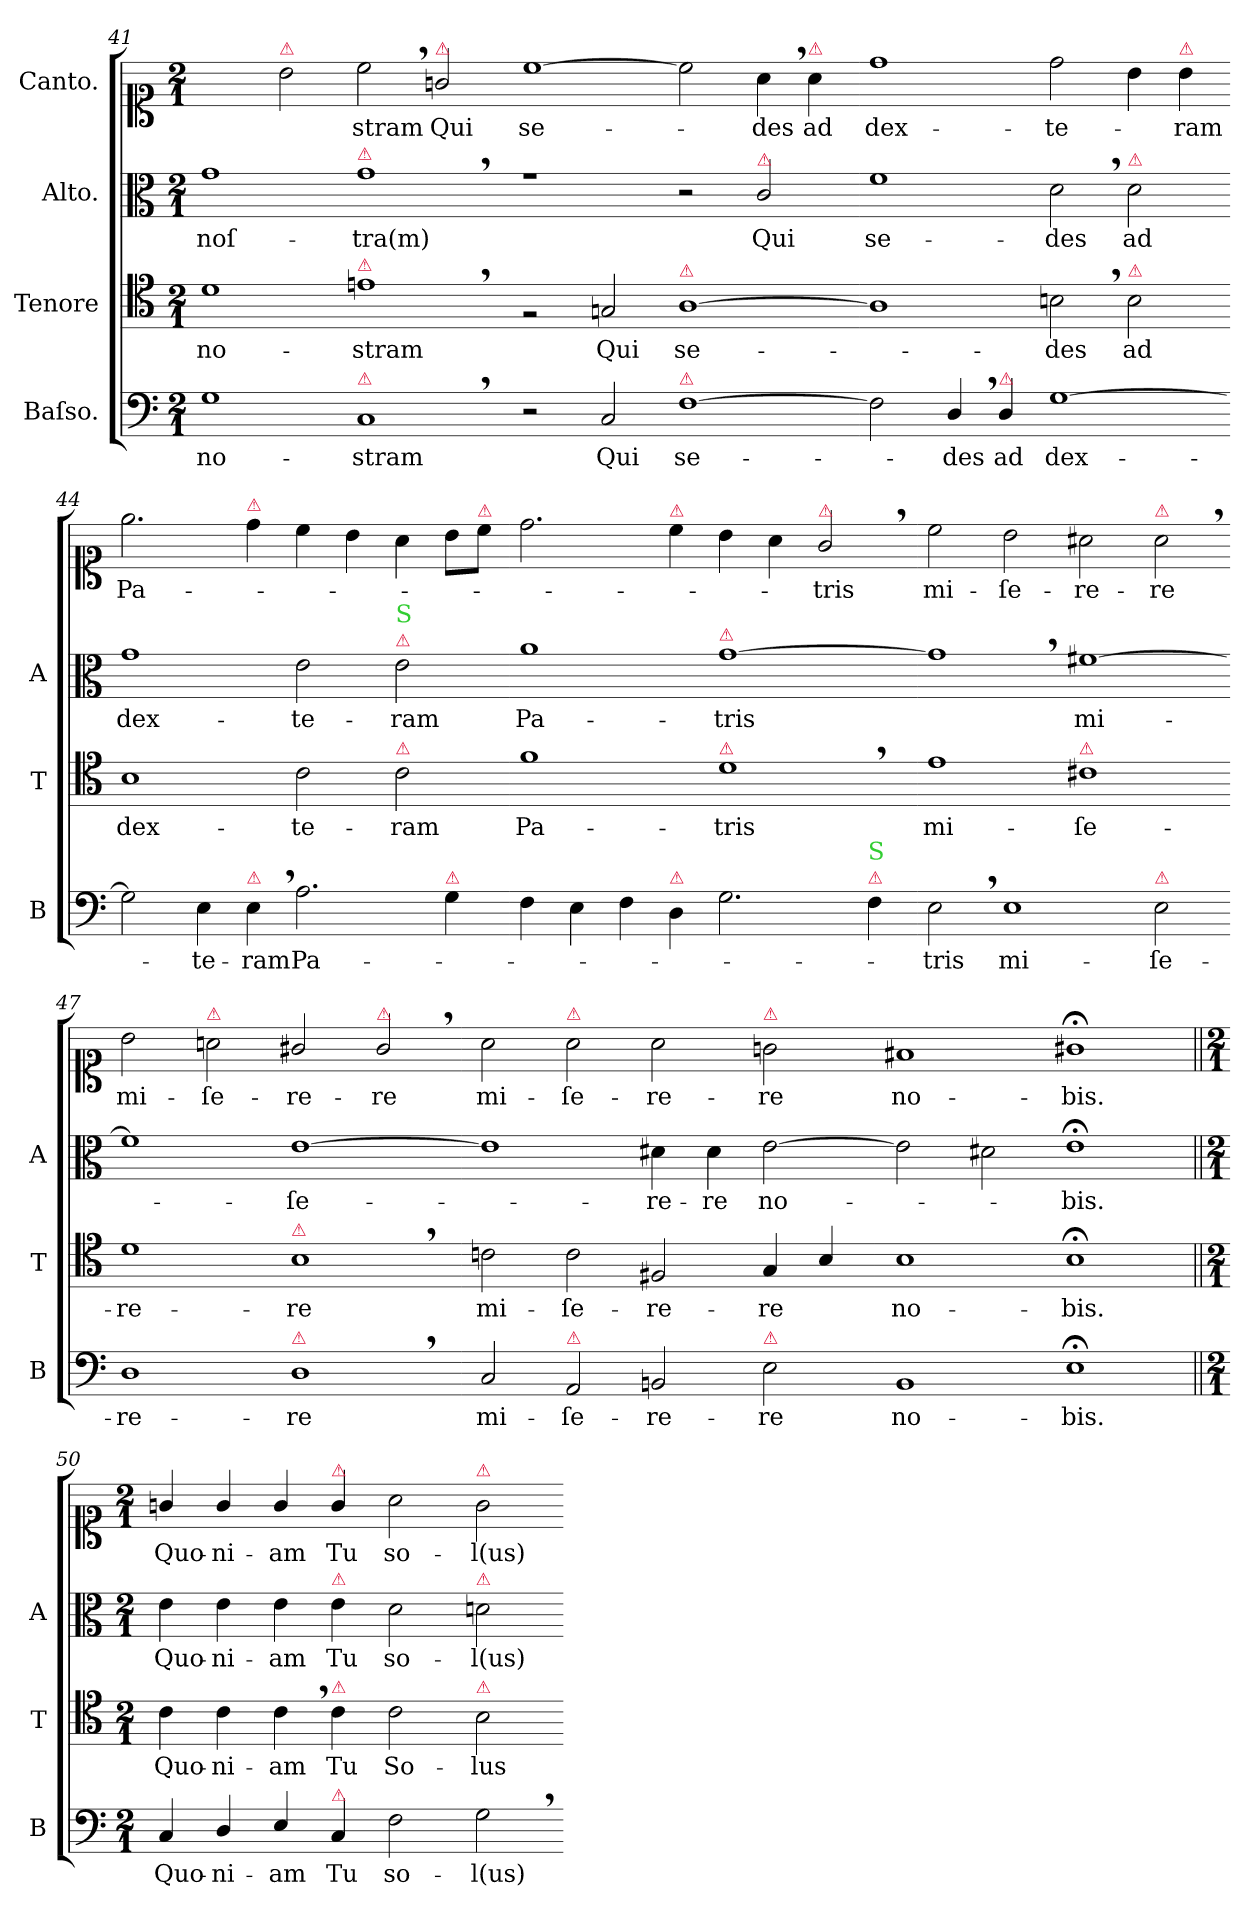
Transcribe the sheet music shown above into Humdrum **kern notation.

**kern	**text	**kern	**text	**kern	**text	**kern	**text
*part4	*part4	*part3	*part3	*part2	*part2	*part1	*part1
*staff4	*staff4	*staff3	*staff3	*staff2	*staff2	*staff1	*staff1
*I"Baſso.	*	*I"Tenore	*	*I"Alto.	*	*I"Canto.	*
*I'B	*	*I'T	*	*I'A	*	*	*
*clefF4	*	*clefC4	*	*clefC3	*	*clefC1	*
*k[]	*	*k[]	*	*k[]	*	*k[]	*
*M2/1	*	*M2/1	*	*M2/1	*	*M2/1	*
=41	=41	=41	=41	=41	=41	=41	=41
1G	no-	1d	no-	1g	noſ-	2ryy	.
!	!	!	!	!	!	!LO:TX:a:color=crimson:t=⚠	!
.	.	.	.	.	.	2b\	.
!	!	!	!	!LO:TX:a:color=crimson:t=⚠	!	!	!
!	!	!LO:TX:a:color=crimson:t=⚠	!	!	!	!	!
!LO:TX:a:color=crimson:t=⚠	!	!	!	!	!	!	!
1C,<	-stram	1en,<	-stram	1g,<	-tra(m)	2cc,<\	-stram
!	!	!	!	!	!	!LO:TX:a:color=crimson:t=⚠	!
.	.	.	.	.	.	2gn/	Qui
=42-	=42-	=42-	=42-	=42-	=42-	=42-	=42-
2r	.	2rF	.	1rg	.	[1cc	se-
2C/	Qui	2Gn/	Qui	.	.	.	.
!	!	!LO:TX:a:color=crimson:t=⚠	!	!	!	!	!
!LO:TX:a:color=crimson:t=⚠	!	!	!	!	!	!	!
[1F	se-	[1A	se-	2r	.	2cc]	.
!	!	!	!	!LO:TX:a:color=crimson:t=⚠	!	!	!
.	.	.	.	2c/	Qui	4a,<\	-des
!	!	!	!	!	!	!LO:TX:a:color=crimson:t=⚠	!
.	.	.	.	.	.	4a\	ad
=43-	=43-	=43-	=43-	=43-	=43-	=43-	=43-
2F\]	.	1A]	.	1f	se-	1dd	dex-
4D,</	-des	.	.	.	.	.	.
!LO:TX:a:color=crimson:t=⚠	!	!	!	!	!	!	!
4D/	ad	.	.	.	.	.	.
[1G	dex-	2Bn,<\	-des	2d,<\	-des	2dd\	-te-
!	!	!	!	!LO:TX:a:color=crimson:t=⚠	!	!	!
!	!	!LO:TX:a:color=crimson:t=⚠	!	!	!	!	!
.	.	2B\	ad	2d\	ad	4b\	.
!	!	!	!	!	!	!LO:TX:a:color=crimson:t=⚠	!
.	.	.	.	.	.	4b\	-ram
=44-	=44-	=44-	=44-	=44-	=44-	=44-	=44-
2G\]	.	1B	dex-	1g	dex-	2.ee\	Pa-
4E\	-te-	.	.	.	.	.	.
!	!	!	!	!	!	!LO:TX:a:color=crimson:t=⚠	!
!LO:TX:a:color=crimson:t=⚠	!	!	!	!	!	!	!
4E,<\	-ram	.	.	.	.	4dd\	.
2.A\	Pa-	2c\	-te-	2e\	-te-	4cc\	.
.	.	.	.	.	.	4b\	.
!	!	!	!	!LO:TX:a:color=crimson:t=⚠	!	!	!
!	!	!	!	!LO:TX:a:color=limegreen:t=S	!	!	!
!	!	!LO:TX:a:color=crimson:t=⚠	!	!	!	!	!
.	.	2c\	-ram	2e\	-ram	4a\	.
!LO:TX:a:color=crimson:t=⚠	!	!	!	!	!	!	!
4G\	.	.	.	.	.	8b\L	.
!	!	!	!	!	!	!LO:TX:a:color=crimson:t=⚠	!
.	.	.	.	.	.	8cc\J	.
=45-	=45-	=45-	=45-	=45-	=45-	=45-	=45-
4F\	.	1f	Pa-	1a	Pa-	2.dd\	.
4E\	.	.	.	.	.	.	.
4F\	.	.	.	.	.	.	.
!	!	!	!	!	!	!LO:TX:a:color=crimson:t=⚠	!
!LO:TX:a:color=crimson:t=⚠	!	!	!	!	!	!	!
4D\	.	.	.	.	.	4cc\	.
!	!	!	!	!LO:TX:a:color=crimson:t=⚠	!	!	!
!	!	!LO:TX:a:color=crimson:t=⚠	!	!	!	!	!
2.G\	.	1d,<	-tris	[1g	-tris	4b\	.
.	.	.	.	.	.	4a\	.
!	!	!	!	!	!	!LO:TX:a:color=crimson:t=⚠	!
.	.	.	.	.	.	2g,</	-tris
!LO:TX:a:color=crimson:t=⚠	!	!	!	!	!	!	!
!LO:TX:a:color=limegreen:t=S	!	!	!	!	!	!	!
4F\	.	.	.	.	.	.	.
=46-	=46-	=46-	=46-	=46-	=46-	=46-	=46-
2E,<\	-tris	1e	mi-	1g,<]	.	2cc\	mi-
1E	mi-	.	.	.	.	2b\	-ſe-
!	!	!LO:TX:a:color=crimson:t=⚠	!	!	!	!	!
.	.	1c#X	-ſe-	[1f#X	mi-	2a#X\	-re-
!	!	!	!	!	!	!LO:TX:a:color=crimson:t=⚠	!
!LO:TX:a:color=crimson:t=⚠	!	!	!	!	!	!	!
2E\	-ſe-	.	.	.	.	2a#,<\	-re
=47-	=47-	=47-	=47-	=47-	=47-	=47-	=47-
1D	-re-	1d	-re-	1f#]	.	2b\	mi-
!	!	!	!	!	!	!LO:TX:a:color=crimson:t=⚠	!
.	.	.	.	.	.	2an\	-ſe-
!	!	!LO:TX:a:color=crimson:t=⚠	!	!	!	!	!
!LO:TX:a:color=crimson:t=⚠	!	!	!	!	!	!	!
1D,<	-re	1B,<	-re	[1e	-ſe-	2g#X/	-re-
!	!	!	!	!	!	!LO:TX:a:color=crimson:t=⚠	!
.	.	.	.	.	.	2g#,</	-re
=48-	=48-	=48-	=48-	=48-	=48-	=48-	=48-
!	!LO:LY:i	!	!	!	!	!	!LO:LY:i
2C/	mi-	2cn\	mi-	1e]	.	2a\	mi-
!	!	!	!	!	!	!LO:TX:a:color=crimson:t=⚠	!
!LO:TX:a:color=crimson:t=⚠	!	!	!	!	!	!	!
!	!LO:LY:i	!	!	!	!	!	!LO:LY:i
2AA/	-ſe-	2c\	-ſe-	.	.	2a\	-ſe-
!	!LO:LY:i	!	!	!	!	!	!LO:LY:i
2BBn/	-re-	2F#X/	-re-	4d#X\	-re-	2a\	-re-
.	.	.	.	4d#\	-re	.	.
!	!	!	!	!	!	!LO:TX:a:color=crimson:t=⚠	!
!LO:TX:a:color=crimson:t=⚠	!	!	!	!	!	!	!
!	!LO:LY:i	!	!	!	!	!	!LO:LY:i
2E\	-re	4G/	-re	[2e\	no-	2gn\	-re
.	.	4B/	.	.	.	.	.
=49-	=49-	=49-	=49-	=49-	=49-	=49-	=49-
1BB	no-	1B	no-	2e\]	.	1f#X	no-
.	.	.	.	2d#X\	.	.	.
1E;<	-bis.	1B;<	-bis.	1e;<	-bis.	1g#X;<	-bis.
=50||	=50||	=50||	=50||	=50||	=50||	=50||	=50||
*M2/1	*	*M2/1	*	*M2/1	*	*M2/1	*
4C/	Quo-	4c\	Quo-	4e\	Quo-	4gn/	Quo-
4D/	-ni-	4c\	-ni-	4e\	-ni-	4g/	-ni-
4E/	-am	4c,<\	-am	4e\	-am	4g/	-am
!	!	!	!	!	!	!LO:TX:a:color=crimson:t=⚠	!
!	!	!	!	!LO:TX:a:color=crimson:t=⚠	!	!	!
!	!	!LO:TX:a:color=crimson:t=⚠	!	!	!	!	!
!LO:TX:a:color=crimson:t=⚠	!	!	!	!	!	!	!
4C/	Tu	4c\	Tu	4e\	Tu	4g/	Tu
2F\	so-	2c\	So-	2d\	so-	2a\	so-
!	!	!	!	!	!	!LO:TX:a:color=crimson:t=⚠	!
!	!	!	!	!LO:TX:a:color=crimson:t=⚠	!	!	!
!	!	!LO:TX:a:color=crimson:t=⚠	!	!	!	!	!
2G,<\	-l(us)	2B\	-lus	2dn\	-l(us)	2g\	-l(us)
=-	=-	=-	=-	=-	=-	=-	=-
*-	*-	*-	*-	*-	*-	*-	*-
